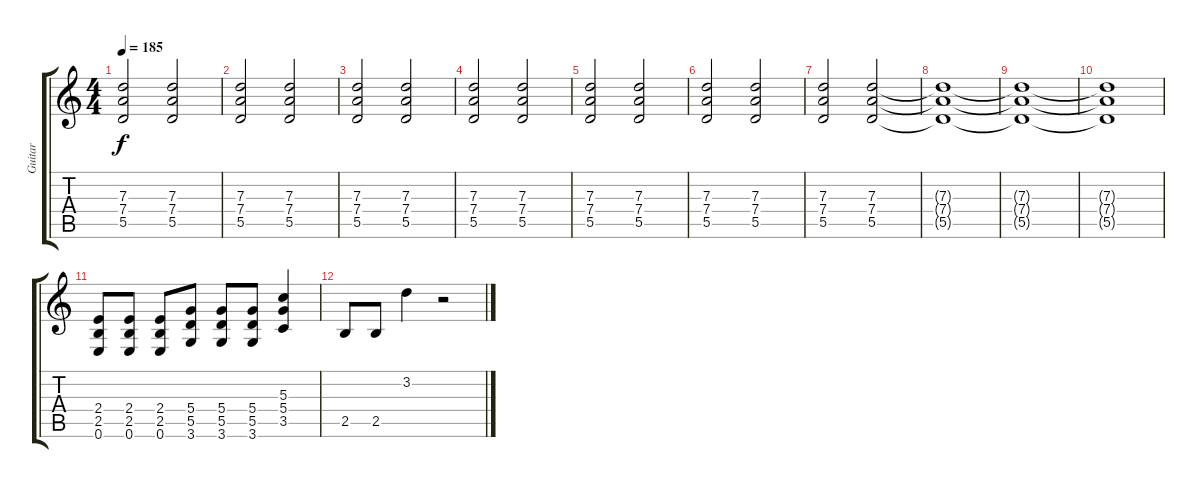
\track ("Guitar" "Guitar") {instrument distortionguitar}
\staff {score tabs}
\tuning (E4 B3 G3 D3 A2 E2) {hide}
\ts (4 4)
\tempo 185
\clef g2
\ks c
(7.3 7.4 5.5).2{dy f} (7.3 7.4 5.5).2 |
(7.3 7.4 5.5).2 (7.3 7.4 5.5).2 |
(7.3 7.4 5.5).2 (7.3 7.4 5.5).2 |
(7.3 7.4 5.5).2 (7.3 7.4 5.5).2 |
(7.3 7.4 5.5).2 (7.3 7.4 5.5).2 |
(7.3 7.4 5.5).2 (7.3 7.4 5.5).2 |
(7.3 7.4 5.5).2 (7.3 7.4 5.5).2 |
(7.3{t} 7.4{t} 5.5{t}).1 |
(7.3{t} 7.4{t} 5.5{t}).1 |
(7.3{t} 7.4{t} 5.5{t}).1 |
(2.4 2.5 0.6).8 (2.4 2.5 0.6).8 (2.4 2.5 0.6).8 (5.4 5.5 3.6).8 (5.4 5.5 3.6).8 (5.4 5.5 3.6).8 (5.3 5.4 3.5).4 |
2.5.8 2.5.8 3.2.4 r.2
